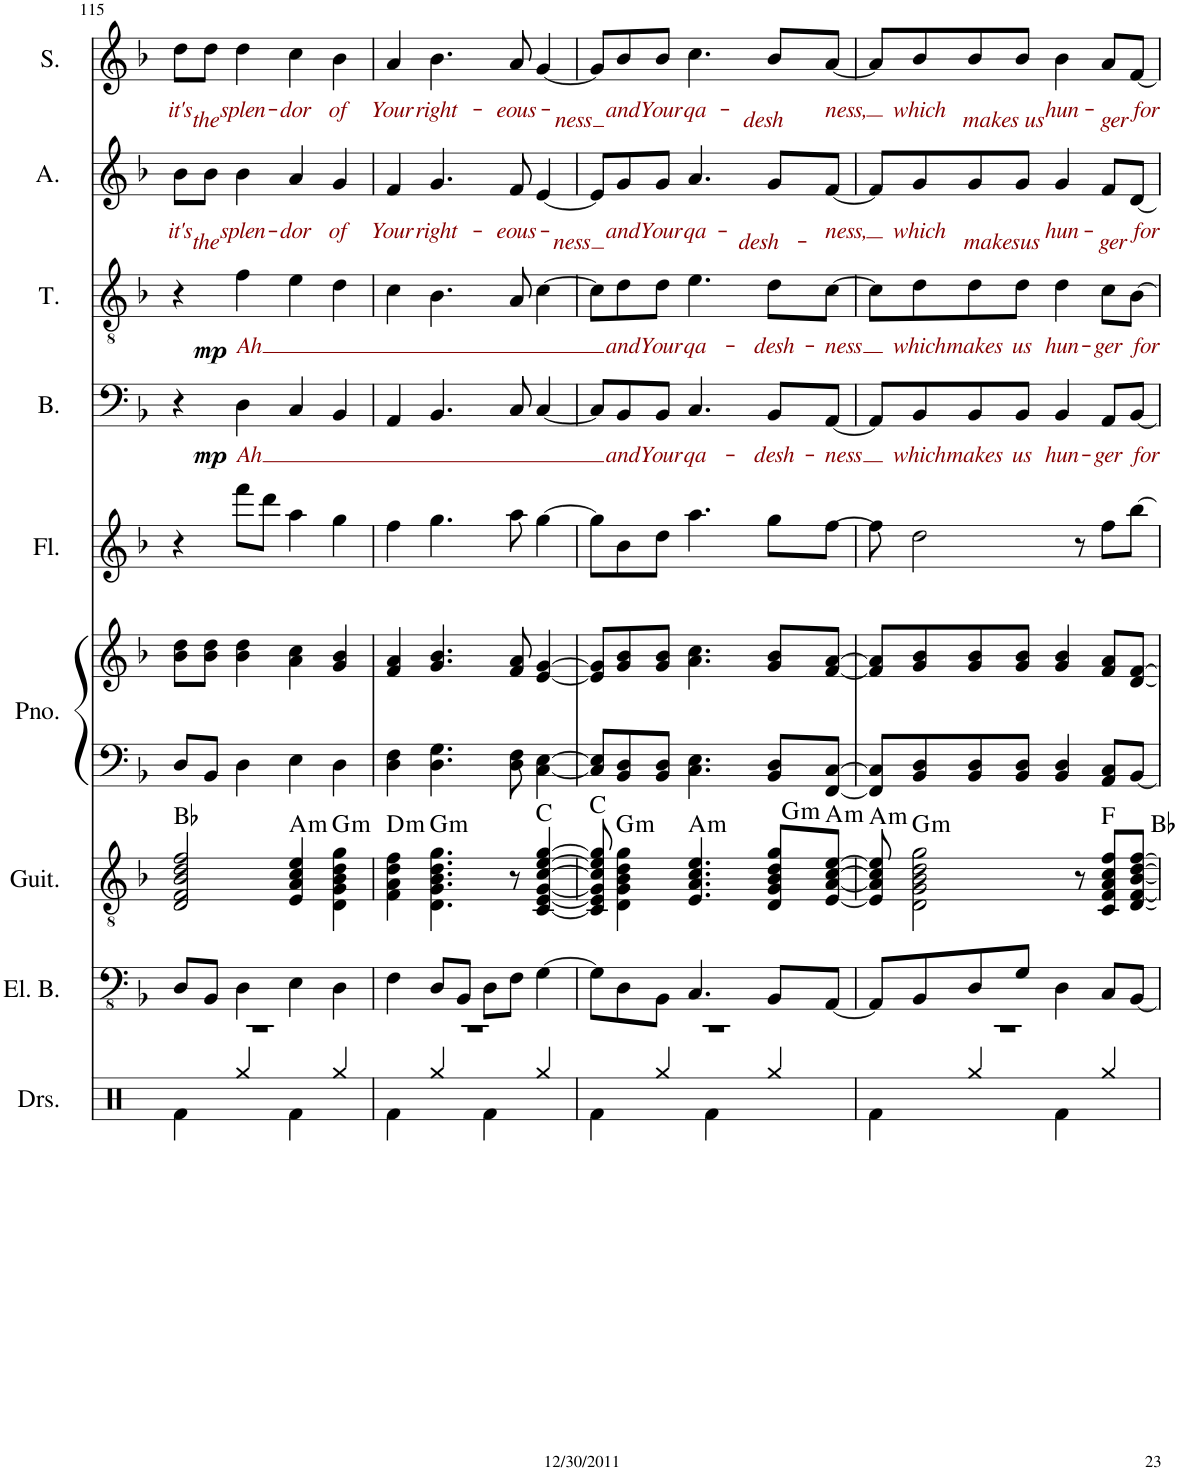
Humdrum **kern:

**kern	**kern	**harte	**kern	**kern	**kern	**kern	**text	**dynam	**kern	**text	**dynam	**kern	**text	**kern	**text
*part8	*part7	*part7	*part6	*part6	*part5	*part4	*part4	*part4	*part3	*part3	*part3	*part2	*part2	*part1	*part1
*staff9	*staff8	*	*staff7	*staff6	*staff5	*staff4	*staff4	*staff4	*staff3	*staff3	*staff3	*staff2	*staff2	*staff1	*staff1
*I"Electric Bass	*I"Acoustic Guitar	*	*I"Piano	*	*I"Flute	*I"Bass	*	*	*I"Tenor	*	*	*I"Alto	*	*I"Soprano	*
*I'El. B.	*I'Guit.	*	*I'Pno.	*	*I'Fl.	*I'B.	*	*	*I'T.	*	*	*I'A.	*	*I'S.	*
!!LO:PB:g=z
*clefFv4	*clefGv2	*	*clefF4	*clefG2	*clefG2	*clefF4	*	*	*clefGv2	*	*	*clefG2	*	*clefG2	*
*k[b-]	*k[b-]	*	*k[b-]	*k[b-]	*k[b-]	*k[b-]	*	*	*k[b-]	*	*	*k[b-]	*	*k[b-]	*
*M4/4	*M4/4	*	*M4/4	*M4/4	*M4/4	*M4/4	*	*	*M4/4	*	*	*M4/4	*	*M4/4	*
=115	=115	=115	=115	=115	=115	=115	=115	=115	=115	=115	=115	=115	=115	=115	=115
!	!	!	!	!	!	!	!	!	!	!	!	!	!LO:LY:b:color=#850000	!	!LO:LY:b:color=#850000
8DD/L	2D/ 2F/ 2B-/ 2d/ 2f/	Bb:maj	8D/L	8b-\ 8dd\L	4r	4r	.	.	4r	.	.	8b-\L	it's	8dd\L	it's
!	!	!	!	!	!	!	!	!	!	!	!	!	!LO:LY:b:color=#850000	!	!LO:LY:b:color=#850000
8BBB-/J	.	.	8BB-/J	8b-\ 8dd\J	.	.	.	.	.	.	.	8b-\J	the	8dd\J	the
!	!	!	!	!	!	!	!LO:LY:b:color=#850000	!LO:DY:b	!	!LO:LY:b:color=#850000	!LO:DY:b	!	!LO:LY:b:color=#850000	!	!LO:LY:b:color=#850000
4DD\	.	.	4D\	4b-\ 4dd\	8fff\L	4D\	Ah	mp	4f\	Ah	mp	4b-\	splen-	4dd\	splen-
.	.	.	.	.	8ddd\J	.	.	.	.	.	.	.	.	.	.
!	!	!LO:H:kt=m	!	!	!	!	!	!	!	!	!	!	!LO:LY:b:color=#850000	!	!LO:LY:b:color=#850000
4EE\	4E/ 4A/ 4c/ 4e/	A:min	4E\	4a\ 4cc\	4aa\	4C/	.	.	4e\	.	.	4a/	-dor	4cc\	-dor
!	!	!LO:H:kt=m	!	!	!	!	!	!	!	!	!	!	!LO:LY:b:color=#850000	!	!LO:LY:b:color=#850000
4DD\	4D\ 4G\ 4B-\ 4d\ 4g\	G:min	4D\	4g/ 4b-/	4gg\	4BB-/	.	.	4d\	.	.	4g/	of	4b-\	of
=116	=116	=116	=116	=116	=116	=116	=116	=116	=116	=116	=116	=116	=116	=116	=116
!	!	!LO:H:kt=m	!	!	!	!	!	!	!	!	!	!	!LO:LY:b:color=#850000	!	!LO:LY:b:color=#850000
4FF\	4F\ 4A\ 4d\ 4f\	D:min	4D\ 4F\	4f/ 4a/	4ff\	4AA/	.	.	4c\	.	.	4f/	Your	4a/	Your
!	!	!LO:H:kt=m	!	!	!	!	!	!	!	!	!	!	!LO:LY:b:color=#850000	!	!LO:LY:b:color=#850000
8DD/L	4.D\ 4.G\ 4.B-\ 4.d\ 4.g\	G:min	4.D\ 4.G\	4.g/ 4.b-/	4.gg\	4.BB-/	.	.	4.B-\	.	.	4.g/	right-	4.b-\	right-
8BBB-/J	.	.	.	.	.	.	.	.	.	.	.	.	.	.	.
8DD\L	.	.	.	.	.	.	.	.	.	.	.	.	.	.	.
!	!	!	!	!	!	!	!	!	!	!	!	!	!LO:LY:b:color=#850000	!	!LO:LY:b:color=#850000
8FF\J	8r	.	8D\ 8F\	8f/ 8a/	8aa\	8C/	.	.	8A/	.	.	8f/	-eous-	8a/	-eous-
!	!	!	!	!	!	!	!	!	!	!	!	!	!LO:LY:b:color=#850000	!	!LO:LY:b:color=#850000
[4GG\	[4C/ [4E/ [4G/ [4c/ [4e/ [4g/	C:maj	[4C\ [4E\	[4e/ [4g/	[4gg\	[4C/	.	.	[4c\	.	.	[4e/	-ness	[4g/	-ness
=117	=117	=117	=117	=117	=117	=117	=117	=117	=117	=117	=117	=117	=117	=117	=117
*	*^	*	*	*	*	*	*	*	*	*	*	*	*	*	*
8GG\L]	8C/] 8E/] 8G/] 8c/] 8e/] 8g/]	2ryy	C:maj	8C/] 8E/]L	8e/] 8g/]L	8gg\L]	8C/L]	.	.	8c\L]	.	.	8e/L]	.	8g/L]	.
!	!	!	!LO:H:kt=m	!	!	!	!	!LO:LY:b:color=#850000	!	!	!LO:LY:b:color=#850000	!	!	!LO:LY:b:color=#850000	!	!LO:LY:b:color=#850000
8DD\	4D\ 4G\ 4B-\ 4d\ 4g\	.	G:min	8BB-/ 8D/	8g/ 8b-/	8b-\	8BB-/	and	.	8d\	and	.	8g/	and	8b-/	and
!	!	!	!	!	!	!	!	!LO:LY:b:color=#850000	!	!	!LO:LY:b:color=#850000	!	!	!LO:LY:b:color=#850000	!	!LO:LY:b:color=#850000
8BBB-\J	.	.	.	8BB-/ 8D/J	8g/ 8b-/J	8dd\J	8BB-/J	Your	.	8d\J	Your	.	8g/J	Your	8b-/J	Your
!	!	!	!LO:H:kt=m	!	!	!	!	!LO:LY:b:color=#850000	!	!	!LO:LY:b:color=#850000	!	!	!LO:LY:b:color=#850000	!	!LO:LY:b:color=#850000
4.CC/	4.E/ 4.A/ 4.c/ 4.e/	.	A:min	4.C\ 4.E\	4.a\ 4.cc\	4.aa\	4.C/	qa-	.	4.e\	qa-	.	4.a/	qa-	4.cc\	qa-
!	!	!	!LO:H:kt=m	!	!	!	!	!	!	!	!	!	!	!	!	!
.	.	2ryy	G:min	.	.	.	.	.	.	.	.	.	.	.	.	.
!	!	!	!	!	!	!	!	!LO:LY:b:color=#850000	!	!	!LO:LY:b:color=#850000	!	!	!LO:LY:b:color=#850000	!	!LO:LY:b:color=#850000
8BBB-/L	8D/ 8G/ 8B-/ 8d/ 8g/L	.	.	8BB-/ 8D/L	8g/ 8b-/L	8gg\L	8BB-/L	-desh-	.	8d\L	-desh-	.	8g/L	-desh-	8b-/L	-desh
!	!	!	!LO:H:kt=m	!	!	!	!	!LO:LY:b:color=#850000	!	!	!LO:LY:b:color=#850000	!	!	!LO:LY:b:color=#850000	!	!LO:LY:b:color=#850000
[8AAA/J	[8E/ [8A/ [8c/ [8e/J	.	A:min	[8FF/ [8C/J	[8f/ [8a/J	[8ff\J	[8AA/J	-ness	.	[8c\J	-ness	.	[8f/J	-ness,	[8a/J	ness,
=118	=118	=118	=118	=118	=118	=118	=118	=118	=118	=118	=118	=118	=118	=118	=118	=118
!	!	!	!LO:H:kt=m	!	!	!	!	!	!	!	!	!	!	!	!	!
*	*v	*v	*	*	*	*	*	*	*	*	*	*	*	*	*	*
8AAA/L]	8E/] 8A/] 8c/] 8e/]	A:min	8FF/] 8C/]L	8f/] 8a/]L	8ff\]	8AA/L]	.	.	8c\L]	.	.	8f/L]	.	8a/L]	.
!	!	!LO:H:kt=m	!	!	!	!	!LO:LY:b:color=#850000	!	!	!LO:LY:b:color=#850000	!	!	!LO:LY:b:color=#850000	!	!LO:LY:b:color=#850000
8BBB-/	2D\ 2G\ 2B-\ 2d\ 2g\	G:min	8BB-/ 8D/	8g/ 8b-/	2dd\	8BB-/	which	.	8d\	which	.	8g/	which	8b-/	which
!	!	!	!	!	!	!	!LO:LY:b:color=#850000	!	!	!LO:LY:b:color=#850000	!	!	!LO:LY:b:color=#850000	!	!LO:LY:b:color=#850000
8DD/	.	.	8BB-/ 8D/	8g/ 8b-/	.	8BB-/	makes	.	8d\	makes	.	8g/	makes	8b-/	makes
!	!	!	!	!	!	!	!LO:LY:b:color=#850000	!	!	!LO:LY:b:color=#850000	!	!	!LO:LY:b:color=#850000	!	!LO:LY:b:color=#850000
8GG/J	.	.	8BB-/ 8D/J	8g/ 8b-/J	.	8BB-/J	us	.	8d\J	us	.	8g/J	us	8b-/J	us
!	!	!	!	!	!	!	!LO:LY:b:color=#850000	!	!	!LO:LY:b:color=#850000	!	!	!LO:LY:b:color=#850000	!	!LO:LY:b:color=#850000
4DD\	.	.	4BB-/ 4D/	4g/ 4b-/	.	4BB-/	hun-	.	4d\	hun-	.	4g/	hun-	4b-\	hun-
.	8r	.	.	.	8r	.	.	.	.	.	.	.	.	.	.
!	!	!	!	!	!	!	!LO:LY:b:color=#850000	!	!	!LO:LY:b:color=#850000	!	!	!LO:LY:b:color=#850000	!	!LO:LY:b:color=#850000
8CC/L	8C/ 8F/ 8A/ 8c/ 8f/L	F:maj	8AA/ 8C/L	8f/ 8a/L	8ff\L	8AA/L	-ger	.	8c\L	-ger	.	8f/L	-ger	8a/L	-ger
!	!	!	!	!	!	!	!LO:LY:b:color=#850000	!	!	!LO:LY:b:color=#850000	!	!	!LO:LY:b:color=#850000	!	!LO:LY:b:color=#850000
[8BBB-/J	[8D/ [8F/ [8B-/ [8d/ [8f/J	Bb:maj	[8BB-/J	[8d/ [8f/J	[8bb-\J	[8BB-/J	for	.	[8B-\J	for	.	[8d/J	for	[8f/J	for
=	=	=	=	=	=	=	=	=	=	=	=	=	=	=	=
*-	*-	*-	*-	*-	*-	*-	*-	*-	*-	*-	*-	*-	*-	*-	*-
